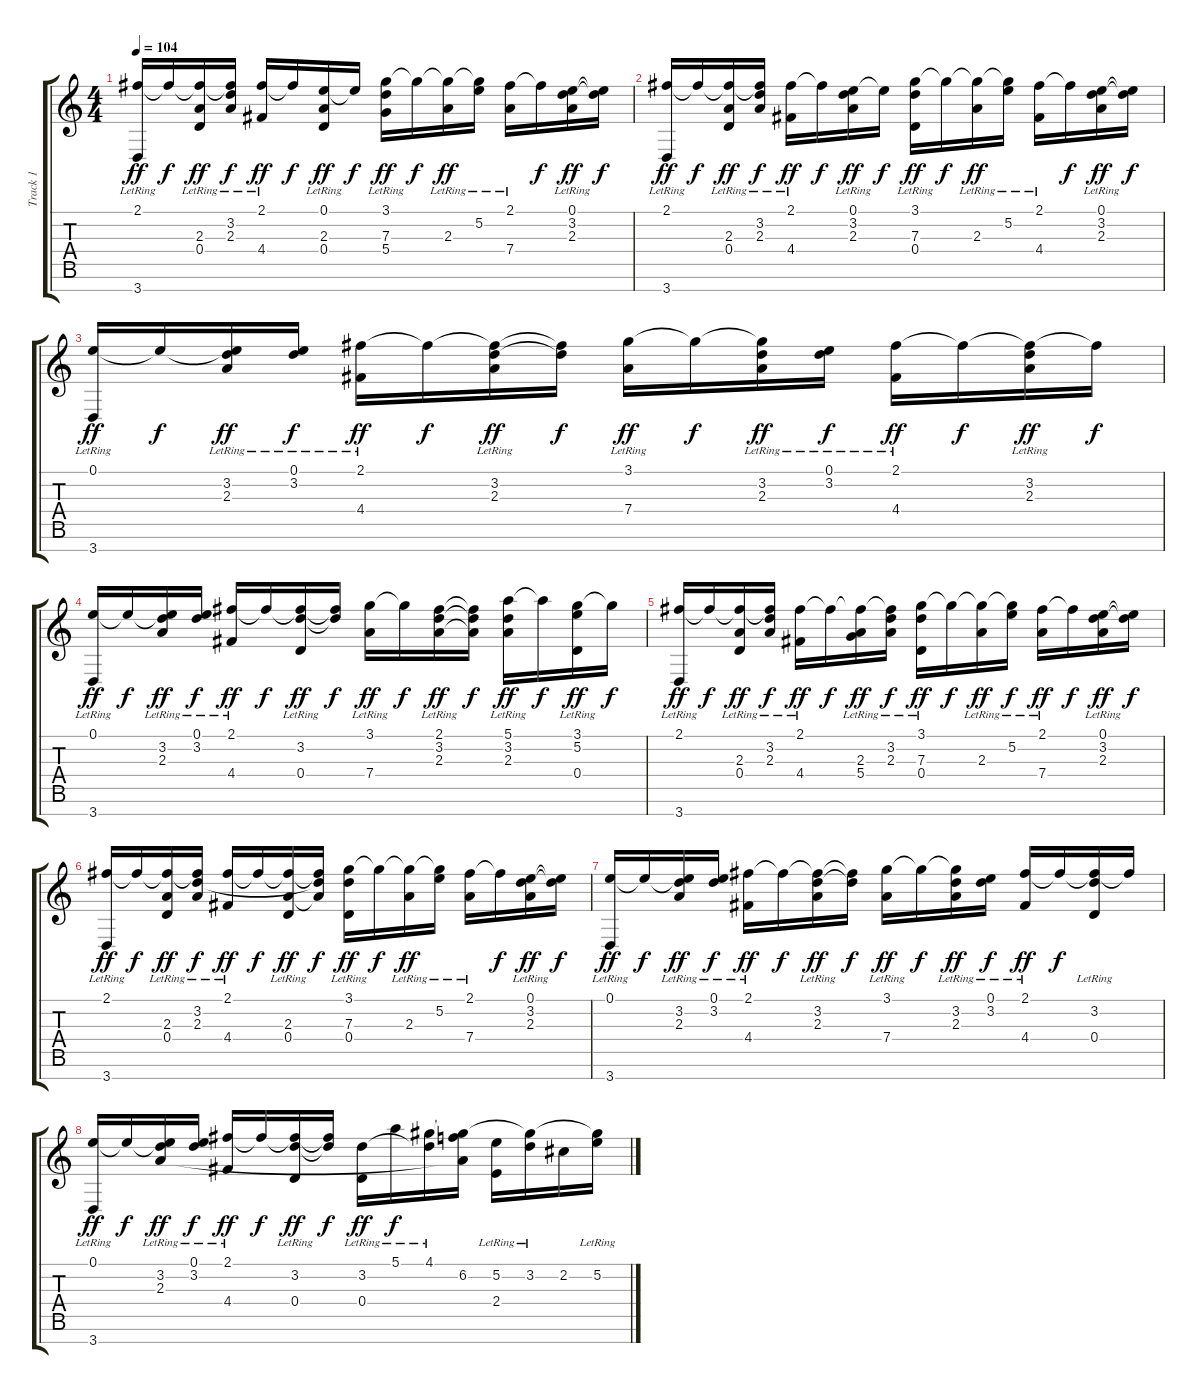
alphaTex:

\track ("Track 1" "Track 1") {instrument acousticguitarnylon}
\staff {score tabs}
\tuning (E4 B3 G3 D3 A2 E2 B1) {hide}
\ts (4 4)
\tempo 104
\clef g2
\ks c
(2.1{lr} 3.7{lr}).16{dy ff} 2.1{t}.16{dy f} (2.1{t} 2.3{lr} 0.4{lr}).16{dy ff} (2.1{t} 3.2{lr} 2.3{lr}).16{dy f} (2.1{lr} 4.4{lr}).16{dy ff} 2.1{t}.16{dy f} (0.1{lr} 2.3{lr} 0.4{lr}).16{dy ff} 0.1{t}.16{dy f} (3.1{lr} 7.3{lr} 5.4{lr}).16{dy ff} 3.1{t}.16{dy f} (3.1{t} 2.3{lr}).16{dy ff} (3.1{t} 5.2{lr}).16 (2.1{lr} 7.4{lr}).16 2.1{t}.16{dy f} (0.1{lr} 3.2{lr} 2.3{lr}).16{dy ff} (0.1{t} 3.2{t}).16{dy f} |
(2.1{lr} 3.7{lr}).16{dy ff} 2.1{t}.16{dy f} (2.1{t} 2.3{lr} 0.4{lr}).16{dy ff} (2.1{t} 3.2{lr} 2.3{lr}).16{dy f} (2.1{lr} 4.4{lr}).16{dy ff} 2.1{t}.16{dy f} (0.1{lr} 3.2{lr} 2.3{lr}).16{dy ff} 0.1{t}.16{dy f} (3.1{lr} 7.3{lr} 0.4{lr}).16{dy ff} 3.1{t}.16{dy f} (3.1{t} 2.3{lr}).16{dy ff} (3.1{t} 5.2{lr}).16 (2.1{lr} 4.4{lr}).16 2.1{t}.16{dy f} (0.1{lr} 3.2{lr} 2.3{lr}).16{dy ff} (0.1{t} 3.2{t}).16{dy f} |
(0.1{lr} 3.7{lr}).16{dy ff} 0.1{t}.16{dy f} (0.1{t} 3.2{lr} 2.3{lr}).16{dy ff} (0.1{lr} 3.2{lr}).16{dy f} (2.1{lr} 4.4{lr}).16{dy ff} 2.1{t}.16{dy f} (2.1{t} 3.2{lr} 2.3{lr}).16{dy ff} (2.1{t} 3.2{t}).16{dy f} (3.1 7.4{lr}).16{dy ff} 3.1{t}.16{dy f} (3.1{t} 3.2{lr} 2.3{lr}).16{dy ff} (0.1{lr} 3.2{lr}).16{dy f} (2.1 4.4{lr}).16{dy ff} 2.1{t}.16{dy f} (2.1{t} 3.2{lr} 2.3{lr}).16{dy ff} 2.1{t}.16{dy f} |
(0.1{lr} 3.7{lr}).16{dy ff} 0.1{t}.16{dy f} (0.1{t} 3.2{lr} 2.3{lr}).16{dy ff} (0.1{lr} 3.2{lr}).16{dy f} (2.1{lr} 4.4{lr}).16{dy ff} 2.1{t}.16{dy f} (2.1{t} 3.2{lr} 0.4{lr}).16{dy ff} (2.1{t} 3.2{t}).16{dy f} (3.1{lr} 7.4{lr}).16{dy ff} 3.1{t}.16{dy f} (2.1 3.2{lr} 2.3{lr}).16{dy ff} (2.1{t} 3.2{t} 2.3{t}).16{dy f} (5.1{lr} 3.2{lr} 2.3{lr}).16{dy ff} 5.1{t}.16{dy f} (3.1 5.2{lr} 0.4{lr}).16{dy ff} 3.1{t}.16{dy f} |
(2.1{lr} 3.7{lr}).16{dy ff} 2.1{t}.16{dy f} (2.1{t} 2.3{lr} 0.4{lr}).16{dy ff} (2.1{t} 3.2{lr} 2.3{lr}).16{dy f} (2.1{lr} 4.4{lr}).16{dy ff} 2.1{t}.16{dy f} (2.1{t} 2.3{lr} 5.4{lr}).16{dy ff} (2.1{t} 3.2{lr} 2.3{lr}).16{dy f} (3.1{lr} 7.3{lr} 0.4{lr}).16{dy ff} 3.1{t}.16{dy f} (3.1{t} 2.3{lr}).16{dy ff} (3.1{t} 5.2{lr}).16{dy f} (2.1{lr} 7.4{lr}).16{dy ff} 2.1{t}.16{dy f} (0.1{lr} 3.2{lr} 2.3{lr}).16{dy ff} (0.1{t} 3.2{t}).16{dy f} |
(2.1{lr} 3.7{lr}).16{dy ff} 2.1{t}.16{dy f} (2.1{t} 2.3{lr} 0.4{lr}).16{dy ff} (2.1{t} 3.2{lr} 2.3{lr}).16{dy f} (2.1{lr} 4.4{lr}).16{dy ff} 2.1{t}.16{dy f} (2.1{t} 2.3{lr} 0.4{lr}).16{dy ff} (2.1{t} 3.2{t} 2.3{t}).16{dy f} (3.1{lr} 7.3{lr} 0.4{lr}).16{dy ff} 3.1{t}.16{dy f} (3.1{t} 2.3{lr}).16{dy ff} (3.1{t} 5.2{lr}).16 (2.1{lr} 7.4{lr}).16 2.1{t}.16{dy f} (0.1{lr} 3.2{lr} 2.3{lr}).16{dy ff} (0.1{t} 3.2{t}).16{dy f} |
(0.1{lr} 3.7{lr}).16{dy ff} 0.1{t}.16{dy f} (0.1{t} 3.2{lr} 2.3{lr}).16{dy ff} (0.1{lr} 3.2{lr}).16{dy f} (2.1{lr} 4.4{lr}).16{dy ff} 2.1{t}.16{dy f} (2.1{t} 3.2{lr} 2.3{lr}).16{dy ff} (2.1{t} 3.2{t}).16{dy f} (3.1 7.4{lr}).16{dy ff} 3.1{t}.16{dy f} (3.1{t} 3.2{lr} 2.3{lr}).16{dy ff} (0.1{lr} 3.2{lr}).16{dy f} (2.1 4.4{lr}).16{dy ff} 2.1{t}.16{dy f} (2.1{t} 3.2{lr} 0.4{lr}).16 2.1{t}.16 |
(0.1{lr} 3.7{lr}).16{dy ff} 0.1{t}.16{dy f} (0.1{t} 3.2{lr} 2.3{lr}).16{dy ff} (0.1{lr} 3.2{lr}).16{dy f} (2.1{lr} 4.4{lr}).16{dy ff} 2.1{t}.16{dy f} (2.1{t} 3.2{lr} 0.4{lr}).16{dy ff} (2.1{t} 3.2{t}).16{dy f} (3.2{lr} 0.4{lr}).16{dy ff} 5.1{lr}.16{dy f} (4.1{lr} 3.2{t}).16 (4.1{t} 6.2 2.3{t}).16 (5.2 2.4{lr}).16 (4.1{t} 3.2{lr}).16 2.2.16 (4.1{t} 5.2{lr}).16
